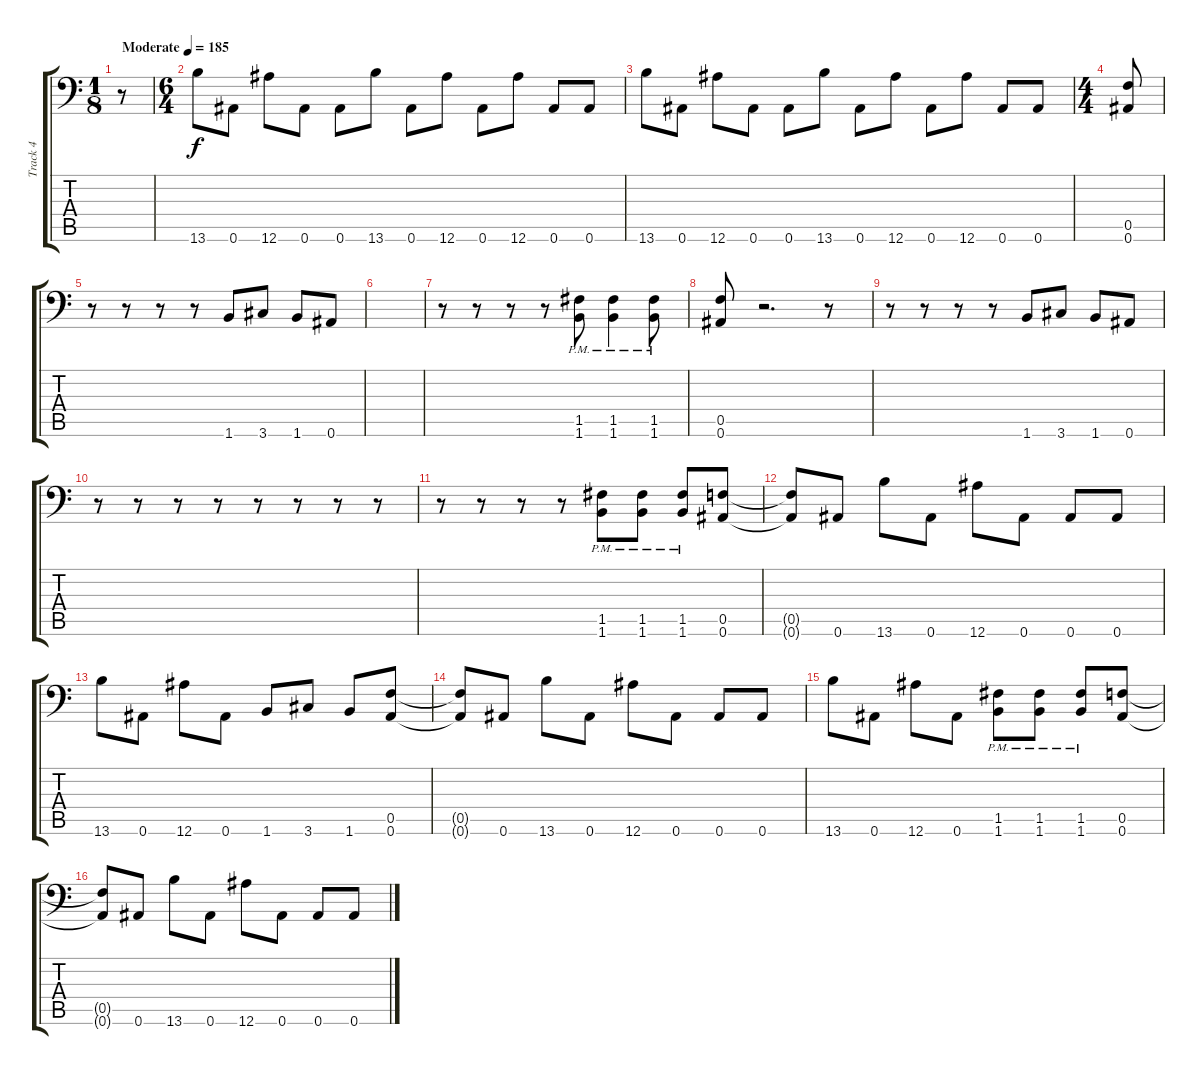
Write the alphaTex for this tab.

\track ("Track 4" "Track 4") {instrument electricbasspick}
\staff {score tabs}
\tuning (C4 G3 Eb3 Bb2 F2 Bb1) {hide}
\ts (1 8)
\tempo (185 "Moderate")
\clef f4
\ks c
r.8{dy f instrument electricbasspick} |
\ts (6 4)
13.6.8 0.6.8 12.6.8 0.6.8 0.6.8 13.6.8 0.6.8 12.6.8 0.6.8 12.6.8 0.6.8 0.6.8 |
13.6.8 0.6.8 12.6.8 0.6.8 0.6.8 13.6.8 0.6.8 12.6.8 0.6.8 12.6.8 0.6.8 0.6.8 |
\ts (4 4)
(0.5 0.6).8 |
r.8 r.8 r.8 r.8 1.6.8 3.6.8 1.6.8 0.6.8 |
|
r.8 r.8 r.8 r.8 (1.5{pm} 1.6{pm}).8 (1.5{pm} 1.6{pm}).4 (1.5{pm} 1.6{pm}).8 |
(0.5 0.6).8 r.2{d} r.8 |
r.8 r.8 r.8 r.8 1.6.8 3.6.8 1.6.8 0.6.8 |
r.8 r.8 r.8 r.8 r.8 r.8 r.8 r.8 |
r.8 r.8 r.8 r.8 (1.5{pm} 1.6{pm}).8 (1.5{pm} 1.6{pm}).8 (1.5{pm} 1.6{pm}).8 (0.5 0.6).8 |
(0.5{t} 0.6{t}).8 0.6.8 13.6.8 0.6.8 12.6.8 0.6.8 0.6.8 0.6.8 |
13.6.8 0.6.8 12.6.8 0.6.8 1.6.8 3.6.8 1.6.8 (0.5 0.6).8 |
(0.5{t} 0.6{t}).8 0.6.8 13.6.8 0.6.8 12.6.8 0.6.8 0.6.8 0.6.8 |
13.6.8 0.6.8 12.6.8 0.6.8 (1.5{pm} 1.6{pm}).8 (1.5{pm} 1.6{pm}).8 (1.5{pm} 1.6{pm}).8 (0.5 0.6).8 |
(0.5{t} 0.6{t}).8 0.6.8 13.6.8 0.6.8 12.6.8 0.6.8 0.6.8 0.6.8
